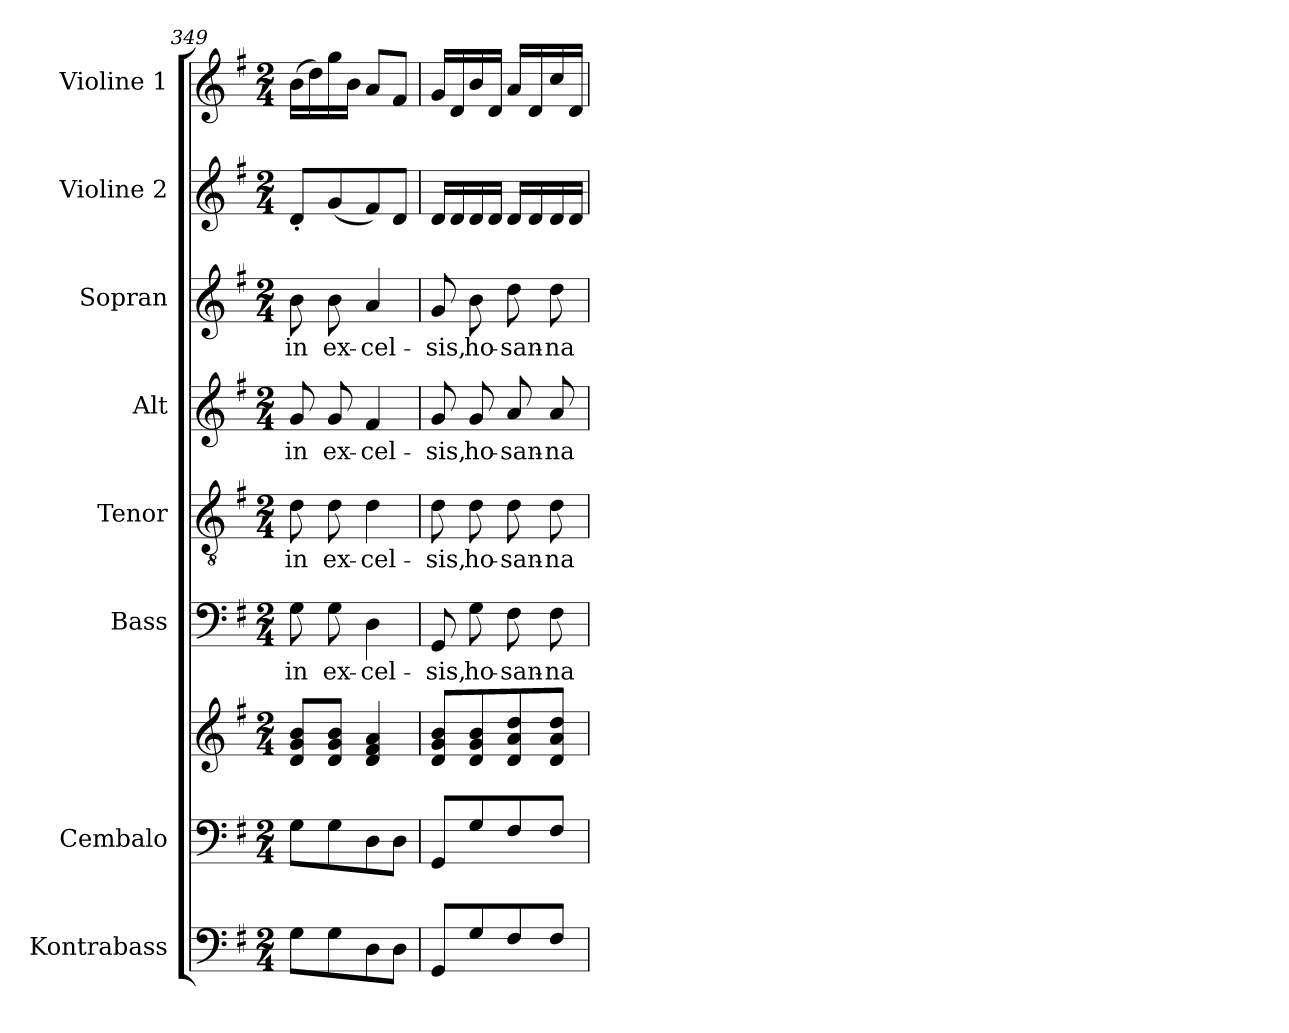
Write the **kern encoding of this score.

**kern	**kern	**kern	**kern	**text	**kern	**text	**kern	**text	**kern	**text	**kern	**kern
*part8	*part7	*part7	*part6	*part6	*part5	*part5	*part4	*part4	*part3	*part3	*part2	*part1
*staff9	*staff8	*staff7	*staff6	*staff6	*staff5	*staff5	*staff4	*staff4	*staff3	*staff3	*staff2	*staff1
*I"Kontrabass	*I"Cembalo	*	*I"Bass	*	*I"Tenor	*	*I"Alt	*	*I"Sopran	*	*I"Violine 2	*I"Violine 1
*I'Kb.	*I'Cemb.	*	*I'B.	*	*I'T.	*	*I'A.	*	*I'S.	*	*I'Vl. 2	*I'Vl. 1
*clefF4	*clefF4	*clefG2	*clefF4	*	*clefGv2	*	*clefG2	*	*clefG2	*	*clefG2	*clefG2
*ITrd7c12	*	*	*	*	*	*	*	*	*	*	*	*
*k[f#]	*k[f#]	*k[f#]	*k[f#]	*	*k[f#]	*	*k[f#]	*	*k[f#]	*	*k[f#]	*k[f#]
*G:	*G:	*G:	*G:	*	*G:	*	*G:	*	*G:	*	*G:	*G:
*M2/4	*M2/4	*M2/4	*M2/4	*	*M2/4	*	*M2/4	*	*M2/4	*	*M2/4	*M2/4
=349	=349	=349	=349	=349	=349	=349	=349	=349	=349	=349	=349	=349
!	!	!	!	!LO:LY:b	!	!LO:LY:b	!	!LO:LY:b	!	!LO:LY:b	!	!
8GG\L	8G\L	8d/ 8g/ 8b/L	8G\	in	8d\	in	8g/	in	8b\	in	8d'</L	(>16b\LL
.	.	.	.	.	.	.	.	.	.	.	.	16dd\)
!	!	!	!	!LO:LY:b	!	!LO:LY:b	!	!LO:LY:b	!	!LO:LY:b	!	!
8GG\	8G\	8d/ 8g/ 8b/J	8G\	ex-	8d\	ex-	8g/	ex-	8b\	ex-	(<8g/	16gg\
.	.	.	.	.	.	.	.	.	.	.	.	16b\JJ
!	!	!	!	!LO:LY:b	!	!LO:LY:b	!	!LO:LY:b	!	!LO:LY:b	!	!
8DD\	8D\	4d/ 4f#/ 4a/	4D\	-cel-	4d\	-cel-	4f#/	-cel-	4a/	-cel-	8f#/)	8a/L
8DD\J	8D\J	.	.	.	.	.	.	.	.	.	8d/J	8f#/J
=350	=350	=350	=350	=350	=350	=350	=350	=350	=350	=350	=350	=350
!	!	!	!	!LO:LY:b	!	!LO:LY:b	!	!LO:LY:b	!	!LO:LY:b	!	!
8GGG/L	8GG/L	8d/ 8g/ 8b/L	8GG/	-sis,	8d\	-sis,	8g/	-sis,	8g/	-sis,	16d/LL	16g/LL
.	.	.	.	.	.	.	.	.	.	.	16d/	16d/
!	!	!	!	!LO:LY:b	!	!LO:LY:b	!	!LO:LY:b	!	!LO:LY:b	!	!
8GG/	8G/	8d/ 8g/ 8b/	8G\	ho-	8d\	ho-	8g/	ho-	8b\	ho-	16d/	16b/
.	.	.	.	.	.	.	.	.	.	.	16d/JJ	16d/JJ
!	!	!	!	!LO:LY:b	!	!LO:LY:b	!	!LO:LY:b	!	!LO:LY:b	!	!
8FF#/	8F#/	8d/ 8a/ 8dd/	8F#\	-san-	8d\	-san-	8a/	-san-	8dd\	-san-	16d/LL	16a/LL
.	.	.	.	.	.	.	.	.	.	.	16d/	16d/
!	!	!	!	!LO:LY:b	!	!LO:LY:b	!	!LO:LY:b	!	!LO:LY:b	!	!
8FF#/J	8F#/J	8d/ 8a/ 8dd/J	8F#\	-na	8d\	-na	8a/	-na	8dd\	-na	16d/	16cc/
.	.	.	.	.	.	.	.	.	.	.	16d/JJ	16d/JJ
=	=	=	=	=	=	=	=	=	=	=	=	=
*-	*-	*-	*-	*-	*-	*-	*-	*-	*-	*-	*-	*-
